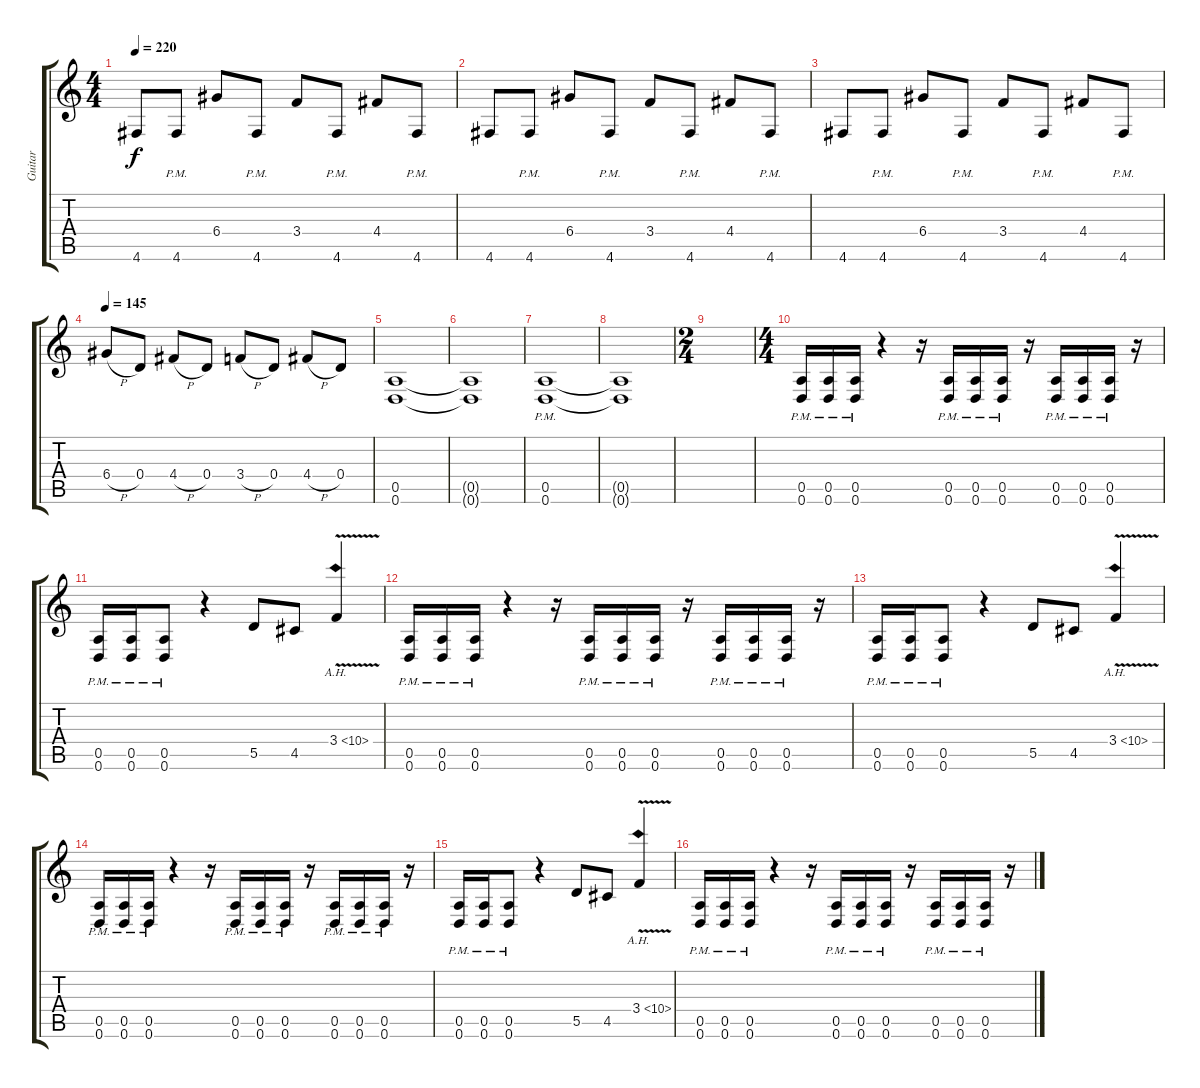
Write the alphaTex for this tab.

\track ("Guitar" "Guitar") {instrument distortionguitar}
\staff {score tabs}
\tuning (E4 B3 G3 D3 A2 D2) {hide}
\ts (4 4)
\tempo 220
\clef g2
\ks c
4.6.8{dy f} 4.6{pm}.8 6.4.8 4.6{pm}.8 3.4.8 4.6{pm}.8 4.4.8 4.6{pm}.8 |
4.6.8 4.6{pm}.8 6.4.8 4.6{pm}.8 3.4.8 4.6{pm}.8 4.4.8 4.6{pm}.8 |
4.6.8 4.6{pm}.8 6.4.8 4.6{pm}.8 3.4.8 4.6{pm}.8 4.4.8 4.6{pm}.8 |
\tempo 145
6.4{h}.8 0.4.8 4.4{h}.8 0.4.8 3.4{h}.8 0.4.8 4.4{h}.8 0.4.8 |
(0.5 0.6).1 |
(0.5{t} 0.6{t}).1 |
(0.5{pm} 0.6{pm}).1 |
(0.5{t} 0.6{t}).1 |
\ts (2 4)
|
\ts (4 4)
(0.5{pm} 0.6{pm}).16 (0.5{pm} 0.6{pm}).16 (0.5{pm} 0.6{pm}).16 r.4 r.16 (0.5{pm} 0.6{pm}).16 (0.5{pm} 0.6{pm}).16 (0.5{pm} 0.6{pm}).16 r.16 (0.5{pm} 0.6{pm}).16 (0.5{pm} 0.6{pm}).16 (0.5{pm} 0.6{pm}).16 r.16 |
(0.5{pm} 0.6{pm}).16 (0.5{pm} 0.6{pm}).16 (0.5{pm} 0.6{pm}).8 r.4 5.5.8 4.5.8 3.4{ah 7 v}.4{instrument guitarharmonics} |
(0.5{pm} 0.6{pm}).16{instrument distortionguitar} (0.5{pm} 0.6{pm}).16 (0.5{pm} 0.6{pm}).16 r.4 r.16 (0.5{pm} 0.6{pm}).16 (0.5{pm} 0.6{pm}).16 (0.5{pm} 0.6{pm}).16 r.16 (0.5{pm} 0.6{pm}).16 (0.5{pm} 0.6{pm}).16 (0.5{pm} 0.6{pm}).16 r.16 |
(0.5{pm} 0.6{pm}).16 (0.5{pm} 0.6{pm}).16 (0.5{pm} 0.6{pm}).8 r.4 5.5.8 4.5.8 3.4{ah 7 v}.4{instrument guitarharmonics} |
(0.5{pm} 0.6{pm}).16{instrument distortionguitar} (0.5{pm} 0.6{pm}).16 (0.5{pm} 0.6{pm}).16 r.4 r.16 (0.5{pm} 0.6{pm}).16 (0.5{pm} 0.6{pm}).16 (0.5{pm} 0.6{pm}).16 r.16 (0.5{pm} 0.6{pm}).16 (0.5{pm} 0.6{pm}).16 (0.5{pm} 0.6{pm}).16 r.16 |
(0.5{pm} 0.6{pm}).16 (0.5{pm} 0.6{pm}).16 (0.5{pm} 0.6{pm}).8 r.4 5.5.8 4.5.8 3.4{ah 7 v}.4{instrument guitarharmonics} |
(0.5{pm} 0.6{pm}).16{instrument distortionguitar} (0.5{pm} 0.6{pm}).16 (0.5{pm} 0.6{pm}).16 r.4 r.16 (0.5{pm} 0.6{pm}).16 (0.5{pm} 0.6{pm}).16 (0.5{pm} 0.6{pm}).16 r.16 (0.5{pm} 0.6{pm}).16 (0.5{pm} 0.6{pm}).16 (0.5{pm} 0.6{pm}).16 r.16
